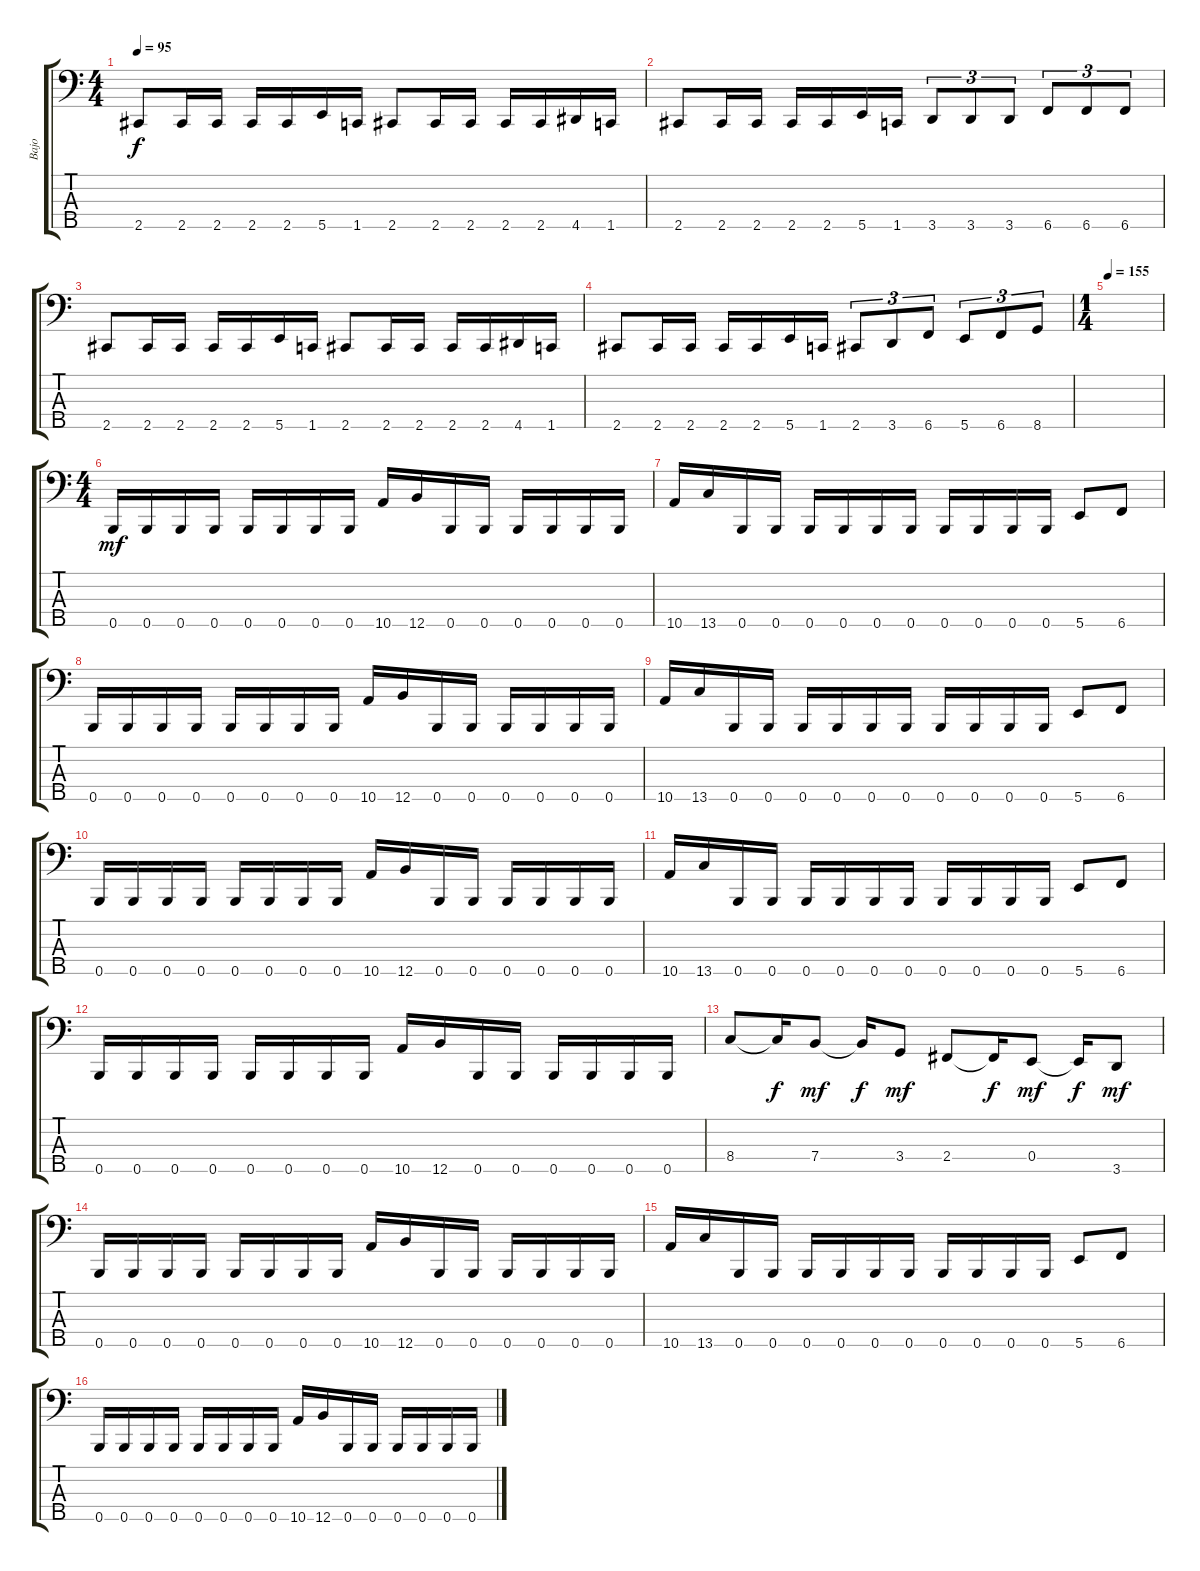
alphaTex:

\track ("Bajo" "Bajo") {instrument electricbasspick}
\staff {score tabs}
\tuning (G2 D2 A1 E1 B0) {hide}
\ts (4 4)
\tempo 95
\clef f4
\ks c
2.5.8{dy f} 2.5.16 2.5.16 2.5.16 2.5.16 5.5.16 1.5.16 2.5.8 2.5.16 2.5.16 2.5.16 2.5.16 4.5.16 1.5.16 |
2.5.8 2.5.16 2.5.16 2.5.16 2.5.16 5.5.16 1.5.16 3.5.8{tu (3 2)} 3.5.8{tu (3 2)} 3.5.8{tu (3 2)} 6.5.8{tu (3 2)} 6.5.8{tu (3 2)} 6.5.8{tu (3 2)} |
2.5.8 2.5.16 2.5.16 2.5.16 2.5.16 5.5.16 1.5.16 2.5.8 2.5.16 2.5.16 2.5.16 2.5.16 4.5.16 1.5.16 |
2.5.8 2.5.16 2.5.16 2.5.16 2.5.16 5.5.16 1.5.16 2.5.8{tu (3 2)} 3.5.8{tu (3 2)} 6.5.8{tu (3 2)} 5.5.8{tu (3 2)} 6.5.8{tu (3 2)} 8.5.8{tu (3 2)} |
\ts (1 4)
\tempo 155
|
\ts (4 4)
0.5.16{dy mf} 0.5.16 0.5.16 0.5.16 0.5.16 0.5.16 0.5.16 0.5.16 10.5.16 12.5.16 0.5.16 0.5.16 0.5.16 0.5.16 0.5.16 0.5.16 |
10.5.16 13.5.16 0.5.16 0.5.16 0.5.16 0.5.16 0.5.16 0.5.16 0.5.16 0.5.16 0.5.16 0.5.16 5.5.8 6.5.8 |
0.5.16 0.5.16 0.5.16 0.5.16 0.5.16 0.5.16 0.5.16 0.5.16 10.5.16 12.5.16 0.5.16 0.5.16 0.5.16 0.5.16 0.5.16 0.5.16 |
10.5.16 13.5.16 0.5.16 0.5.16 0.5.16 0.5.16 0.5.16 0.5.16 0.5.16 0.5.16 0.5.16 0.5.16 5.5.8 6.5.8 |
0.5.16 0.5.16 0.5.16 0.5.16 0.5.16 0.5.16 0.5.16 0.5.16 10.5.16 12.5.16 0.5.16 0.5.16 0.5.16 0.5.16 0.5.16 0.5.16 |
10.5.16 13.5.16 0.5.16 0.5.16 0.5.16 0.5.16 0.5.16 0.5.16 0.5.16 0.5.16 0.5.16 0.5.16 5.5.8 6.5.8 |
0.5.16 0.5.16 0.5.16 0.5.16 0.5.16 0.5.16 0.5.16 0.5.16 10.5.16 12.5.16 0.5.16 0.5.16 0.5.16 0.5.16 0.5.16 0.5.16 |
8.4.8 8.4{t}.16{dy f} 7.4.8{dy mf} 7.4{t}.16{dy f} 3.4.8{dy mf} 2.4.8 2.4{t}.16{dy f} 0.4.8{dy mf} 0.4{t}.16{dy f} 3.5.8{dy mf} |
0.5.16 0.5.16 0.5.16 0.5.16 0.5.16 0.5.16 0.5.16 0.5.16 10.5.16 12.5.16 0.5.16 0.5.16 0.5.16 0.5.16 0.5.16 0.5.16 |
10.5.16 13.5.16 0.5.16 0.5.16 0.5.16 0.5.16 0.5.16 0.5.16 0.5.16 0.5.16 0.5.16 0.5.16 5.5.8 6.5.8 |
0.5.16 0.5.16 0.5.16 0.5.16 0.5.16 0.5.16 0.5.16 0.5.16 10.5.16 12.5.16 0.5.16 0.5.16 0.5.16 0.5.16 0.5.16 0.5.16
